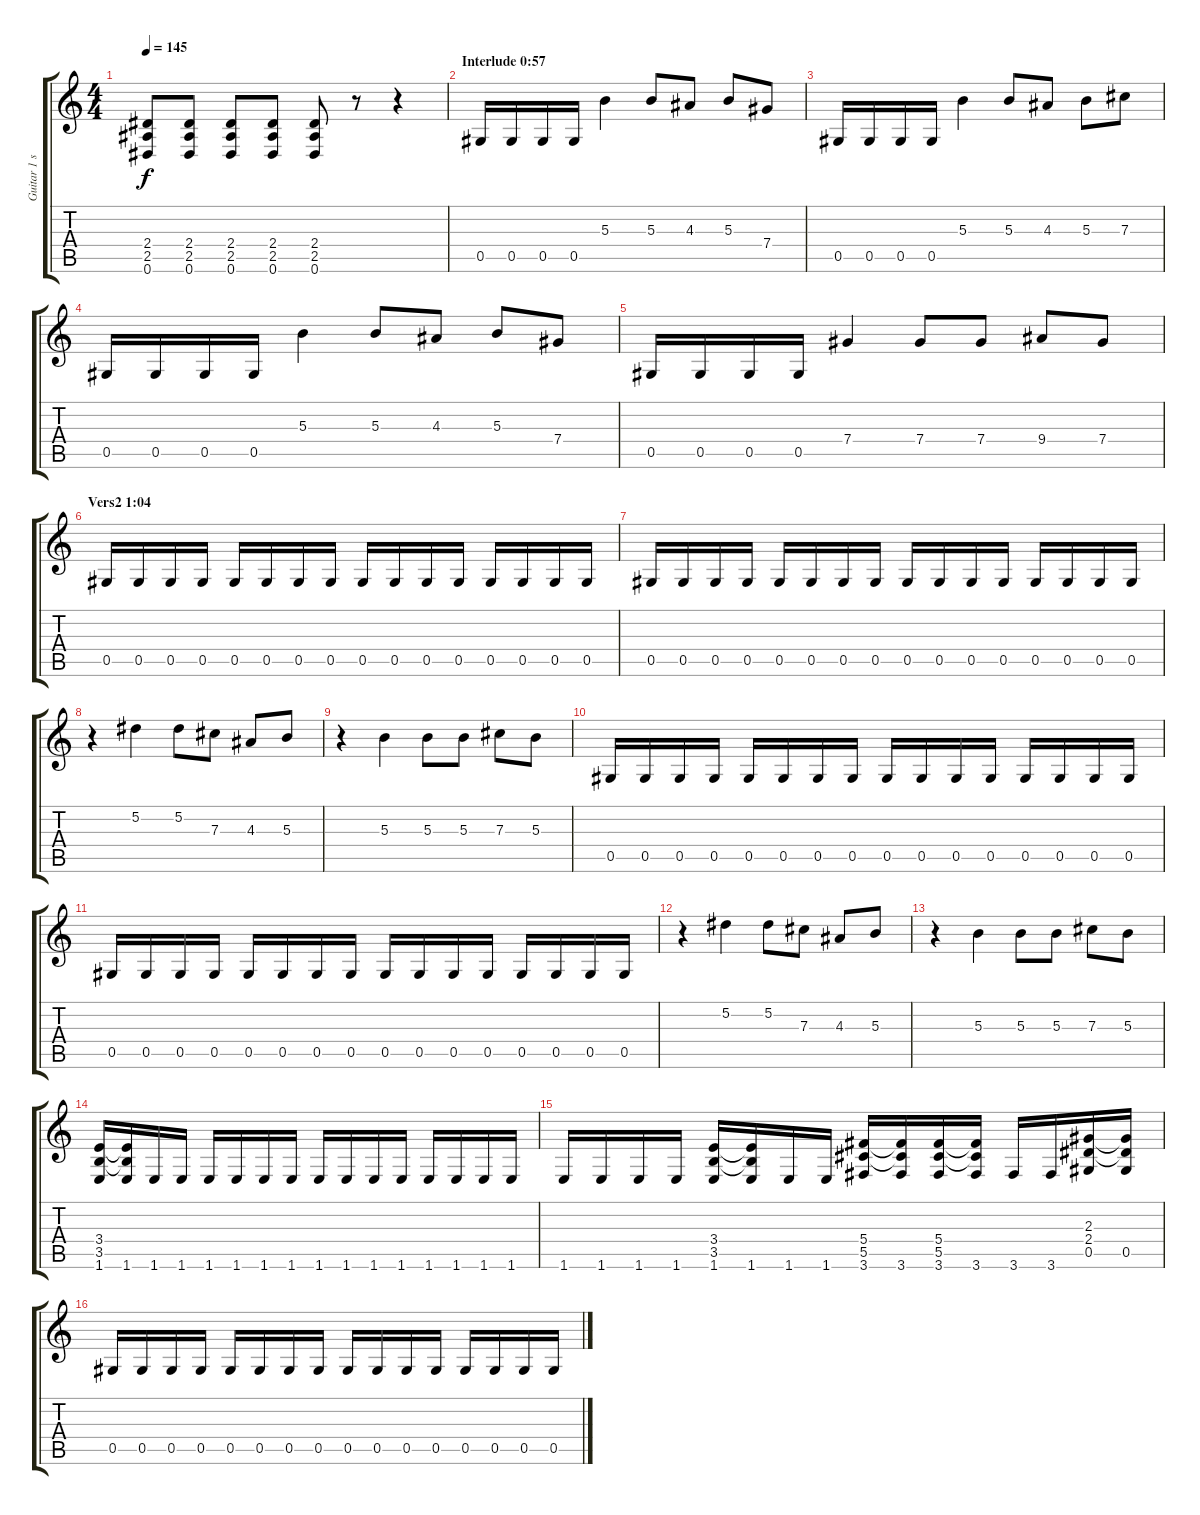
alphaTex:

\track ("Guitar 1 support" "Guitar 1 s") {instrument overdrivenguitar}
\staff {score tabs}
\tuning (Eb4 Bb3 Gb3 Db3 Ab2 Eb2) {hide}
\ts (4 4)
\tempo 145
\clef g2
\ks c
(2.4 2.5 0.6).8{dy f} (2.4 2.5 0.6).8 (2.4 2.5 0.6).8 (2.4 2.5 0.6).8 (2.4 2.5 0.6).8 r.8 r.4 |
\section ("" "Interlude 0:57")
0.5.16 0.5.16 0.5.16 0.5.16 5.3.4 5.3.8 4.3.8 5.3.8 7.4.8 |
0.5.16 0.5.16 0.5.16 0.5.16 5.3.4 5.3.8 4.3.8 5.3.8 7.3.8 |
0.5.16 0.5.16 0.5.16 0.5.16 5.3.4 5.3.8 4.3.8 5.3.8 7.4.8 |
0.5.16 0.5.16 0.5.16 0.5.16 7.4.4 7.4.8 7.4.8 9.4.8 7.4.8 |
\section ("" "Vers2 1:04")
0.5.16 0.5.16 0.5.16 0.5.16 0.5.16 0.5.16 0.5.16 0.5.16 0.5.16 0.5.16 0.5.16 0.5.16 0.5.16 0.5.16 0.5.16 0.5.16 |
0.5.16 0.5.16 0.5.16 0.5.16 0.5.16 0.5.16 0.5.16 0.5.16 0.5.16 0.5.16 0.5.16 0.5.16 0.5.16 0.5.16 0.5.16 0.5.16 |
r.4 5.2.4 5.2.8 7.3.8 4.3.8 5.3.8 |
r.4 5.3.4 5.3.8 5.3.8 7.3.8 5.3.8 |
0.5.16 0.5.16 0.5.16 0.5.16 0.5.16 0.5.16 0.5.16 0.5.16 0.5.16 0.5.16 0.5.16 0.5.16 0.5.16 0.5.16 0.5.16 0.5.16 |
0.5.16 0.5.16 0.5.16 0.5.16 0.5.16 0.5.16 0.5.16 0.5.16 0.5.16 0.5.16 0.5.16 0.5.16 0.5.16 0.5.16 0.5.16 0.5.16 |
r.4 5.2.4 5.2.8 7.3.8 4.3.8 5.3.8 |
r.4 5.3.4 5.3.8 5.3.8 7.3.8 5.3.8 |
(3.4 3.5 1.6).16 (3.4{t} 3.5{t} 1.6).16 1.6.16 1.6.16 1.6.16 1.6.16 1.6.16 1.6.16 1.6.16 1.6.16 1.6.16 1.6.16 1.6.16 1.6.16 1.6.16 1.6.16 |
1.6.16 1.6.16 1.6.16 1.6.16 (3.4 3.5 1.6).16 (3.4{t} 3.5{t} 1.6).16 1.6.16 1.6.16 (5.4 5.5 3.6).16 (5.4{t} 5.5{t} 3.6).16 (5.4 5.5 3.6).16 (5.4{t} 5.5{t} 3.6).16 3.6.16 3.6.16 (2.3 2.4 0.5).16 (2.3{t} 2.4{t} 0.5).16 |
0.5.16 0.5.16 0.5.16 0.5.16 0.5.16 0.5.16 0.5.16 0.5.16 0.5.16 0.5.16 0.5.16 0.5.16 0.5.16 0.5.16 0.5.16 0.5.16
